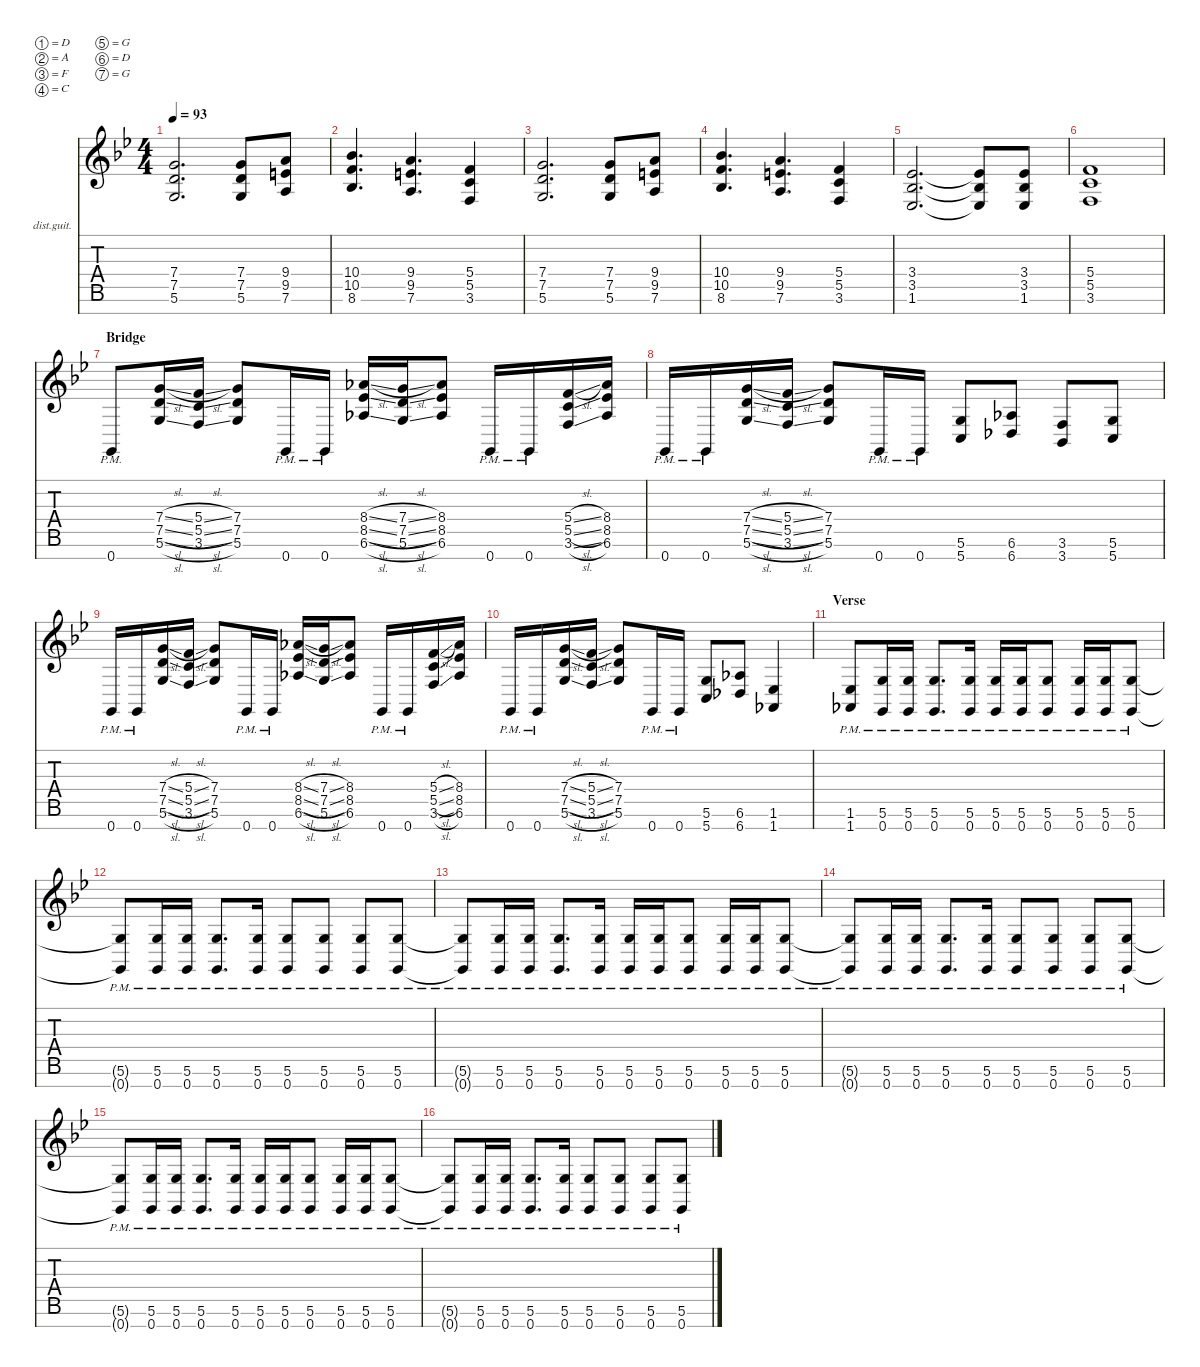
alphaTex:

\defaultSystemsLayout 2
\hideDynamics
\bracketExtendMode nobrackets
\firstSystemTrackNameOrientation horizontal
\otherSystemsTrackNameOrientation horizontal
\track ("Rhytm" "dist.guit.") {defaultSystemsLayout 2 solo instrument distortionguitar}
\staff {score tabs}
\tuning (D4 A3 F3 C3 G2 D2 G1)
\ts (4 4)
\scale
1.0532
\tempo 93
\accidentals auto
\clef g2
\ottava regular
\simile none
\scale
1.05846
\ks gminor
(5.6 7.5 7.4).2{d dy mf instrument distortionguitar} (5.6 7.5 7.4).8 (7.6 9.5 9.4).8 |
\scale
0.946802
\scale
0.941538 (8.6 10.5 10.4).4{d} (7.6 9.5 9.4).4{d} (3.6 5.5 5.4).4 |
\scale
1.03306
\scale
1.04096 (5.6 7.5 7.4).2{d} (5.6 7.5 7.4).8 (7.6 9.5 9.4).8 |
\scale
0.966937
\scale
0.959042 (8.6 10.5 10.4).4{d} (7.6 9.5 9.4).4{d} (3.6 5.5 5.4).4 |
\scale
1.03043
\scale
1.03043 (1.6 3.5 3.4).2{d} (1.6{t} 3.5{t} 3.4{t}).8 (1.6 3.5 3.4).8 |
\scale
0.969568
\scale
0.969568 (3.6 5.5 5.4).1 |
\section ("" "Bridge")
\scale
1.03043
\scale
1.03043 0.7{pm}.8 (5.6{sl} 7.5{sl} 7.4{sl}).16 (3.6{sl} 5.5{sl} 5.4{sl}).16 (5.6 7.5 7.4).8 0.7{pm}.16 0.7{pm}.16 (6.6{sl} 8.5{sl} 8.4{sl}).16 (5.6{sl} 7.5{sl} 7.4{sl}).16 (6.6 8.5 8.4).8 0.7{pm}.16 0.7{pm}.16 (3.6{sl} 5.5{sl} 5.4{sl}).16 (6.6 8.5 8.4).16 |
\scale
0.969568
\scale
0.969568 0.7{pm}.16 0.7{pm}.16 (5.6{sl} 7.5{sl} 7.4{sl}).16 (3.6{sl} 5.5{sl} 5.4{sl}).16 (5.6 7.5 7.4).8 0.7{pm}.16 0.7{pm}.16 (5.7 5.6).8 (6.7 6.6).8 (3.7 3.6).8 (5.7 5.6).8 |
\scale
1.02601
\scale
1.02601 0.7{pm}.16 0.7{pm}.16 (5.6{sl} 7.5{sl} 7.4{sl}).16 (3.6{sl} 5.5{sl} 5.4{sl}).16 (5.6 7.5 7.4).8 0.7{pm}.16 0.7{pm}.16 (6.6{sl} 8.5{sl} 8.4{sl}).16 (5.6{sl} 7.5{sl} 7.4{sl}).16 (6.6 8.5 8.4).8 0.7{pm}.16 0.7{pm}.16 (3.6{sl} 5.5{sl} 5.4{sl}).16 (6.6 8.5 8.4).16 |
\scale
0.973989
\scale
0.973989 0.7{pm}.16 0.7{pm}.16 (5.6{sl} 7.5{sl} 7.4{sl}).16 (3.6{sl} 5.5{sl} 5.4{sl}).16 (5.6 7.5 7.4).8 0.7{pm}.16 0.7{pm}.16 (5.7 5.6).8 (6.7 6.6).8 (1.7 1.6).4 |
\section ("" "Verse")
\scale
1.03043
\scale
1.03043 (1.6{pm} 1.7{pm}).8 (0.7{pm} 5.6{pm}).16 (0.7{pm} 5.6{pm}).16 (0.7{pm} 5.6{pm}).8{d} (0.7{pm} 5.6{pm}).16 (0.7{pm} 5.6{pm}).16 (0.7{pm} 5.6{pm}).16 (0.7{pm} 5.6{pm}).8 (0.7{pm} 5.6{pm}).16 (0.7{pm} 5.6{pm}).16 (0.7{pm} 5.6{pm}).8 |
\scale
0.969568
\scale
0.969568 (0.7{pm t} 5.6{pm t}).8 (0.7{pm} 5.6{pm}).16 (0.7{pm} 5.6{pm}).16 (0.7{pm} 5.6{pm}).8{d} (0.7{pm} 5.6{pm}).16 (0.7{pm} 5.6{pm}).8 (0.7{pm} 5.6{pm}).8 (0.7{pm} 5.6{pm}).8 (0.7{pm} 5.6{pm}).8 |
\scale
1.03043
\scale
1.03043 (0.7{pm t} 5.6{pm t}).8 (0.7{pm} 5.6{pm}).16 (0.7{pm} 5.6{pm}).16 (0.7{pm} 5.6{pm}).8{d} (0.7{pm} 5.6{pm}).16 (0.7{pm} 5.6{pm}).16 (0.7{pm} 5.6{pm}).16 (0.7{pm} 5.6{pm}).8 (0.7{pm} 5.6{pm}).16 (0.7{pm} 5.6{pm}).16 (0.7{pm} 5.6{pm}).8 |
\scale
0.969568
\scale
0.969568 (0.7{pm t} 5.6{pm t}).8 (0.7{pm} 5.6{pm}).16 (0.7{pm} 5.6{pm}).16 (0.7{pm} 5.6{pm}).8{d} (0.7{pm} 5.6{pm}).16 (0.7{pm} 5.6{pm}).8 (0.7{pm} 5.6{pm}).8 (0.7{pm} 5.6{pm}).8 (0.7{pm} 5.6{pm}).8 |
\scale
1.03043
\scale
1.03043 (0.7{pm t} 5.6{pm t}).8 (0.7{pm} 5.6{pm}).16 (0.7{pm} 5.6{pm}).16 (0.7{pm} 5.6{pm}).8{d} (0.7{pm} 5.6{pm}).16 (0.7{pm} 5.6{pm}).16 (0.7{pm} 5.6{pm}).16 (0.7{pm} 5.6{pm}).8 (0.7{pm} 5.6{pm}).16 (0.7{pm} 5.6{pm}).16 (0.7{pm} 5.6{pm}).8 |
\scale
0.969568
\scale
0.969568 (0.7{pm t} 5.6{pm t}).8 (0.7{pm} 5.6{pm}).16 (0.7{pm} 5.6{pm}).16 (0.7{pm} 5.6{pm}).8{d} (0.7{pm} 5.6{pm}).16 (0.7{pm} 5.6{pm}).8 (0.7{pm} 5.6{pm}).8 (0.7{pm} 5.6{pm}).8 (0.7{pm} 5.6{pm}).8
